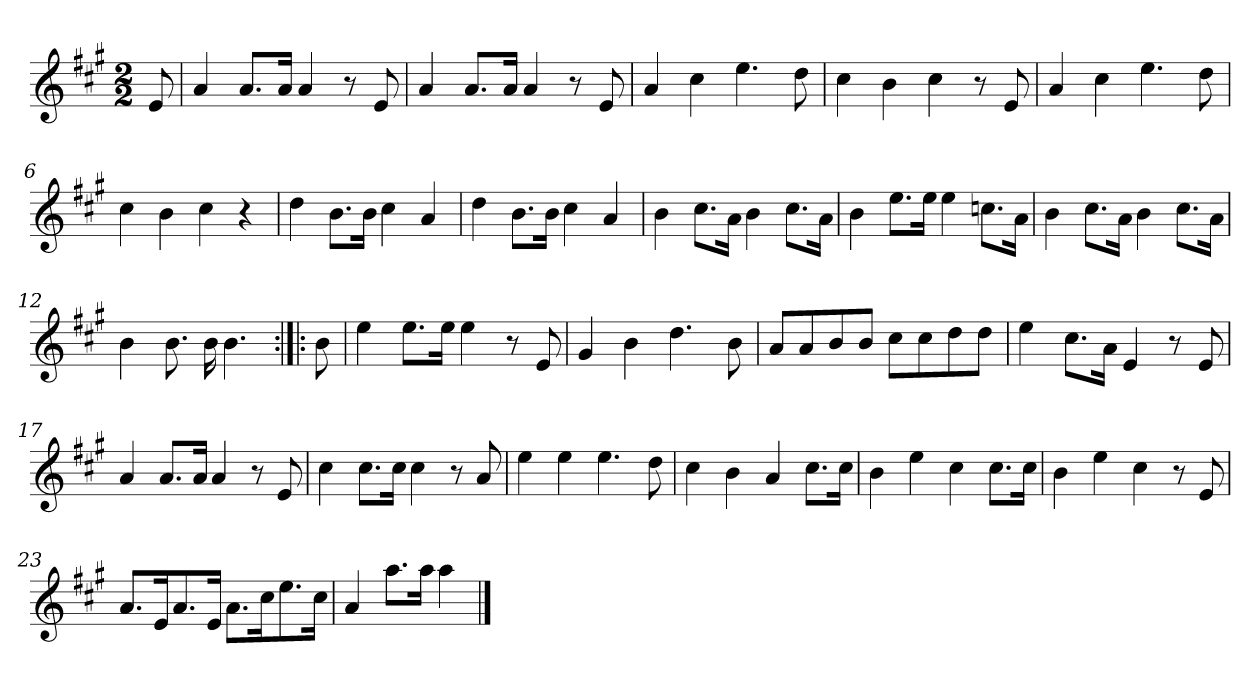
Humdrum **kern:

**kern
*part1
*staff1
*clefG2
*k[f#c#g#]
*A:
*M2/2
*MM120
=
8e
=1
4a
8.a/L
16a/Jk
4a
8r
8e
=2
4a
8.a/L
16a/Jk
4a
8r
8e
=3
4a
4cc#
4.ee
8dd
=4
4cc#
4b
4cc#
8r
8e
=5
4a
4cc#
4.ee
8dd
=6
4cc#
4b
4cc#
4r
=7
4dd
8.b\L
16b\Jk
4cc#
4a
=8
4dd
8.b\L
16b\Jk
4cc#
4a
=9
4b
8.cc#\L
16a\Jk
4b
8.cc#\L
16a\Jk
=10
4b
8.ee\L
16ee\Jk
4ee
8.ccn\L
16a\Jk
=11
4b
8.cc#\L
16a\Jk
4b
8.cc#\L
16a\Jk
=12
4b
8.b
16b
4.b
=:|!|:
8b
=13
4ee
8.ee\L
16ee\Jk
4ee
8r
8e
=14
4g#
4b
4.dd
8b
=15
8a/L
8a/
8b/
8b/J
8cc#\L
8cc#\
8dd\
8dd\J
=16
4ee
8.cc#\L
16a\Jk
4e
8r
8e
=17
4a
8.a/L
16a/Jk
4a
8r
8e
=18
4cc#
8.cc#\L
16cc#\Jk
4cc#
8r
8a
=19
4ee
4ee
4.ee
8dd
=20
4cc#
4b
4a
8.cc#\L
16cc#\Jk
=21
4b
4ee
4cc#
8.cc#\L
16cc#\Jk
=22
4b
4ee
4cc#
8r
8e
=23
8.a/L
16e/K
8.a/
16e/Jk
8.a\L
16cc#\K
8.ee\
16cc#\Jk
=24
4a
8.aa\L
16aa\Jk
4aa
==
*-
